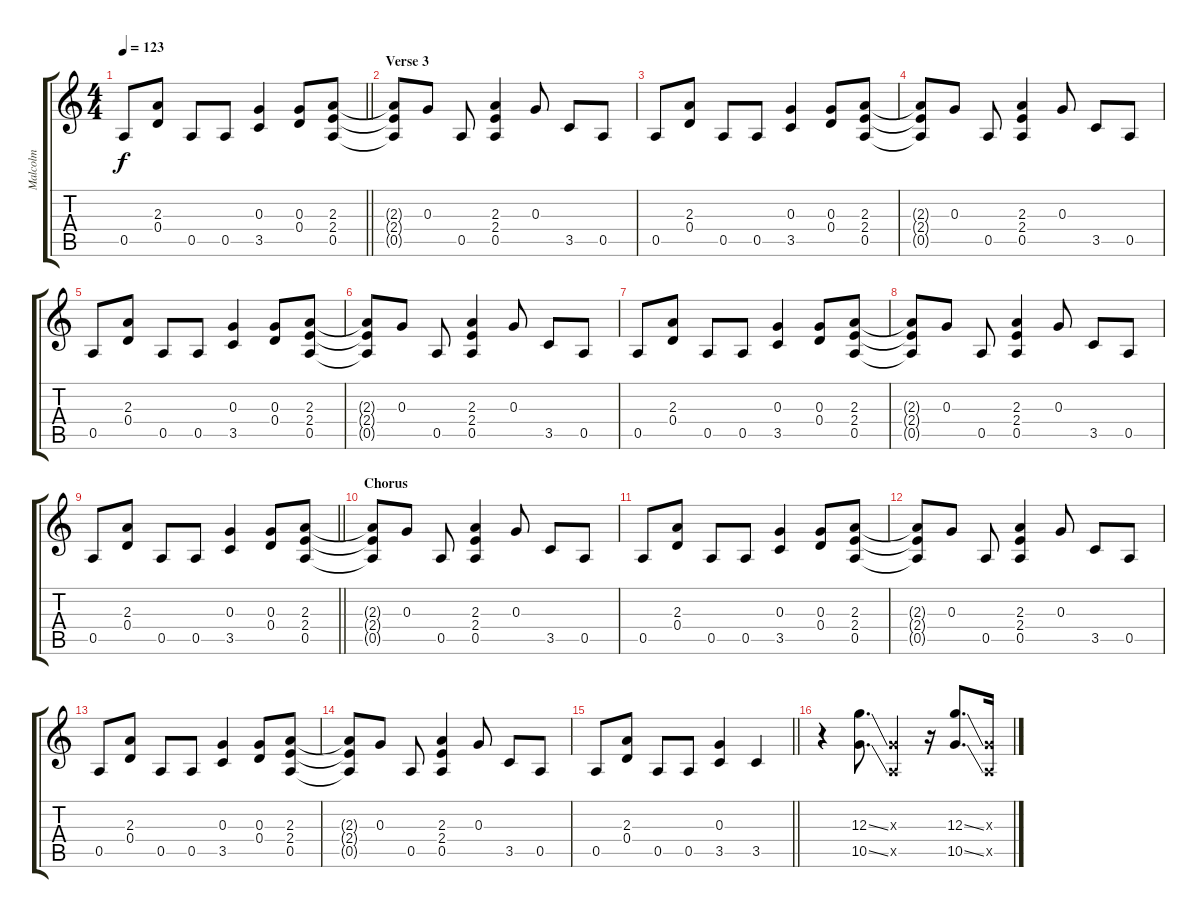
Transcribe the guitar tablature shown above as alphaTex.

\track ("Malcolm" "Malcolm") {instrument overdrivenguitar}
\staff {score tabs}
\tuning (E4 B3 G3 D3 A2 E2) {hide}
\ts (4 4)
\tempo 123
\clef g2
\barLineRight lightlight
\ks c
0.5.8{dy f} (2.3 0.4).8 0.5.8 0.5.8 (0.3 3.5).4 (0.3 0.4).8 (2.3 2.4 0.5).8 |
\section ("" "Verse 3")
(2.3{t} 2.4{t} 0.5{t}).8 0.3.8 0.5.8 (2.3 2.4 0.5).4 0.3.8 3.5.8 0.5.8 |
0.5.8 (2.3 0.4).8 0.5.8 0.5.8 (0.3 3.5).4 (0.3 0.4).8 (2.3 2.4 0.5).8 |
(2.3{t} 2.4{t} 0.5{t}).8 0.3.8 0.5.8 (2.3 2.4 0.5).4 0.3.8 3.5.8 0.5.8 |
0.5.8 (2.3 0.4).8 0.5.8 0.5.8 (0.3 3.5).4 (0.3 0.4).8 (2.3 2.4 0.5).8 |
(2.3{t} 2.4{t} 0.5{t}).8 0.3.8 0.5.8 (2.3 2.4 0.5).4 0.3.8 3.5.8 0.5.8 |
0.5.8 (2.3 0.4).8 0.5.8 0.5.8 (0.3 3.5).4 (0.3 0.4).8 (2.3 2.4 0.5).8 |
(2.3{t} 2.4{t} 0.5{t}).8 0.3.8 0.5.8 (2.3 2.4 0.5).4 0.3.8 3.5.8 0.5.8 |
\barLineRight lightlight
0.5.8 (2.3 0.4).8 0.5.8 0.5.8 (0.3 3.5).4 (0.3 0.4).8 (2.3 2.4 0.5).8 |
\section ("" "Chorus")
(2.3{t} 2.4{t} 0.5{t}).8 0.3.8 0.5.8 (2.3 2.4 0.5).4 0.3.8 3.5.8 0.5.8 |
0.5.8 (2.3 0.4).8 0.5.8 0.5.8 (0.3 3.5).4 (0.3 0.4).8 (2.3 2.4 0.5).8 |
(2.3{t} 2.4{t} 0.5{t}).8 0.3.8 0.5.8 (2.3 2.4 0.5).4 0.3.8 3.5.8 0.5.8 |
0.5.8 (2.3 0.4).8 0.5.8 0.5.8 (0.3 3.5).4 (0.3 0.4).8 (2.3 2.4 0.5).8 |
(2.3{t} 2.4{t} 0.5{t}).8 0.3.8 0.5.8 (2.3 2.4 0.5).4 0.3.8 3.5.8 0.5.8 |
\barLineRight lightlight
0.5.8 (2.3 0.4).8 0.5.8 0.5.8 (0.3 3.5).4 3.5.4 |
r.4 (12.3{ss} 10.5{ss}).8{d} (0.3{x} 0.5{x}).4 r.16 (12.3{ss} 10.5{ss}).8{d} (0.3{x} 0.5{x}).16
